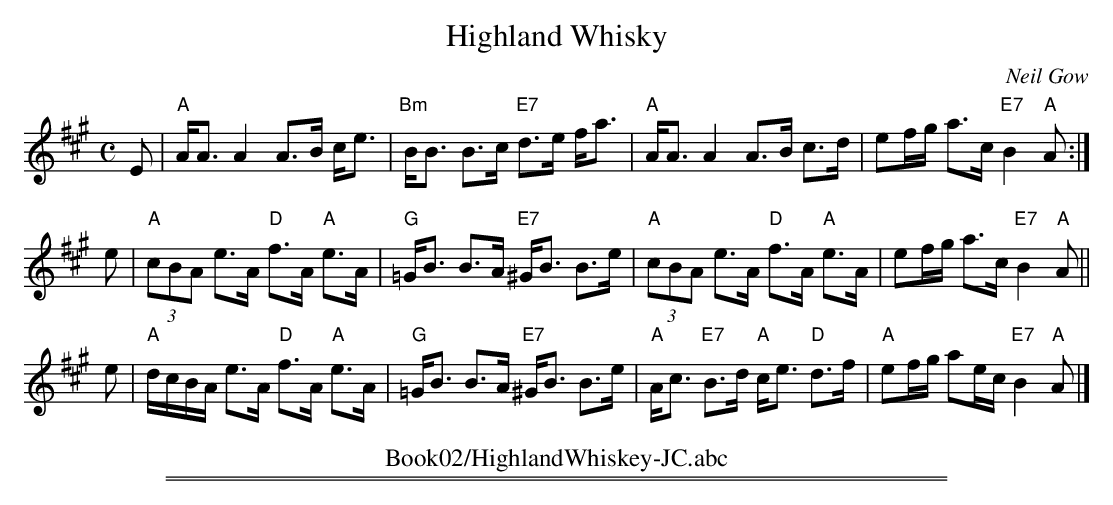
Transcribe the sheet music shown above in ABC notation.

X:1
T: Highland Whisky
C: Neil Gow
M: C
L: 1/8
K: A
  E \
| "A"A<A A2 A>B c<e | "Bm"B<B B>c "E7"d>e f<a \
| "A"A<A A2 A>B c>d | ef/g/ a>c "E7"B2 "A"A :|
  e \
| "A"(3cBA e>A "D"f>A "A"e>A | "G"=G<B B>A "E7"^G<B B>e \
| "A"(3cBA e>A "D"f>A "A"e>A | ef/g/ a>c "E7"B2 "A"A ||
  e \
| "A"d/c/B/A/ e>A "D"f>A "A"e>A | "G"=G<B B>A "E7"^G<B B>e \
| "A"A<c "E7"B>d "A"c<e "D"d>f | "A"ef/g/ ae/c/ "E7"B2 "A"A |]
